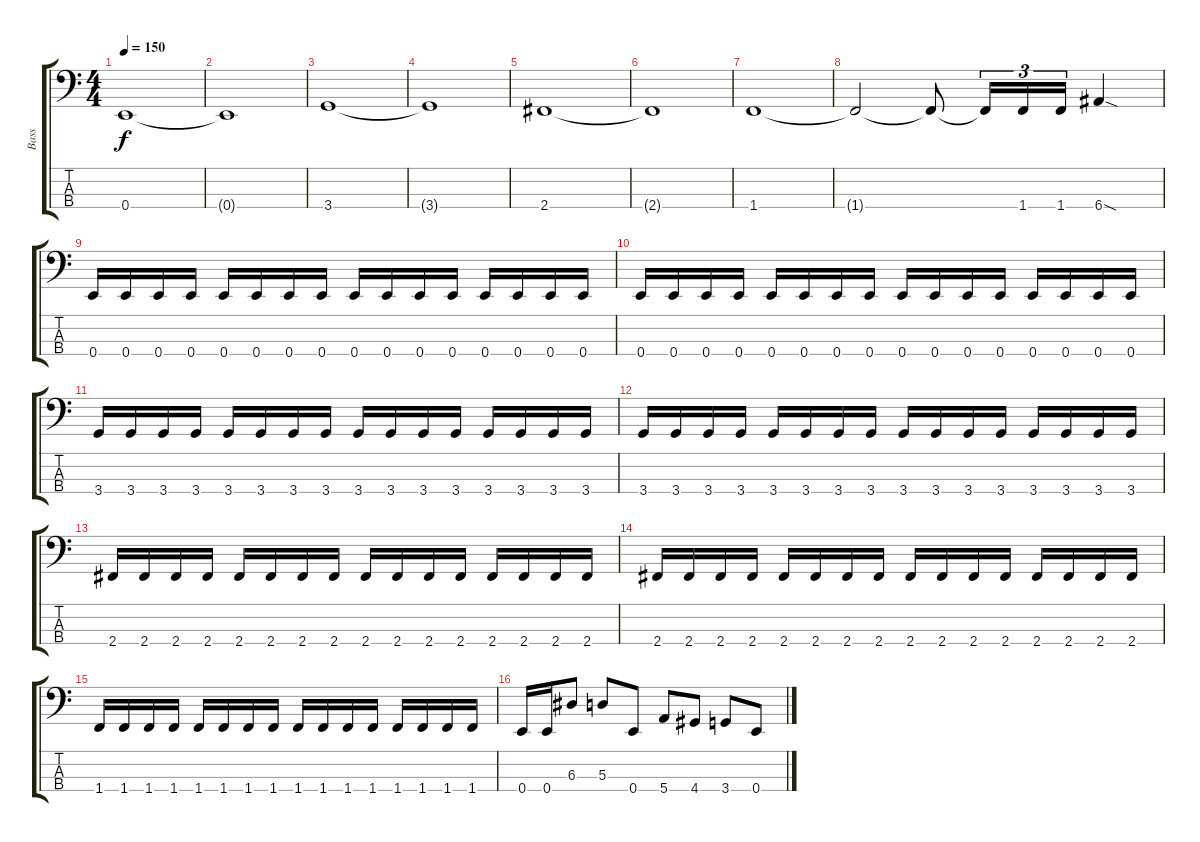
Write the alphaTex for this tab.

\track ("Bass" "Bass") {instrument electricbasspick}
\staff {score tabs}
\tuning (G2 D2 A1 E1) {hide}
\ts (4 4)
\tempo 150
\clef f4
\ks c
0.4.1{dy f instrument electricbasspick} |
0.4{t}.1 |
3.4.1 |
3.4{t}.1 |
2.4.1 |
2.4{t}.1 |
1.4.1 |
1.4{t}.2 1.4{t}.8 1.4{t}.16{tu (3 2)} 1.4.16{tu (3 2)} 1.4.16{tu (3 2)} 6.4{sod}.4 |
0.4.16 0.4.16 0.4.16 0.4.16 0.4.16 0.4.16 0.4.16 0.4.16 0.4.16 0.4.16 0.4.16 0.4.16 0.4.16 0.4.16 0.4.16 0.4.16 |
0.4.16 0.4.16 0.4.16 0.4.16 0.4.16 0.4.16 0.4.16 0.4.16 0.4.16 0.4.16 0.4.16 0.4.16 0.4.16 0.4.16 0.4.16 0.4.16 |
3.4.16 3.4.16 3.4.16 3.4.16 3.4.16 3.4.16 3.4.16 3.4.16 3.4.16 3.4.16 3.4.16 3.4.16 3.4.16 3.4.16 3.4.16 3.4.16 |
3.4.16 3.4.16 3.4.16 3.4.16 3.4.16 3.4.16 3.4.16 3.4.16 3.4.16 3.4.16 3.4.16 3.4.16 3.4.16 3.4.16 3.4.16 3.4.16 |
2.4.16 2.4.16 2.4.16 2.4.16 2.4.16 2.4.16 2.4.16 2.4.16 2.4.16 2.4.16 2.4.16 2.4.16 2.4.16 2.4.16 2.4.16 2.4.16 |
2.4.16 2.4.16 2.4.16 2.4.16 2.4.16 2.4.16 2.4.16 2.4.16 2.4.16 2.4.16 2.4.16 2.4.16 2.4.16 2.4.16 2.4.16 2.4.16 |
1.4.16 1.4.16 1.4.16 1.4.16 1.4.16 1.4.16 1.4.16 1.4.16 1.4.16 1.4.16 1.4.16 1.4.16 1.4.16 1.4.16 1.4.16 1.4.16 |
0.4.16 0.4.16 6.3.8 5.3.8 0.4.8 5.4.8 4.4.8 3.4.8 0.4.8
